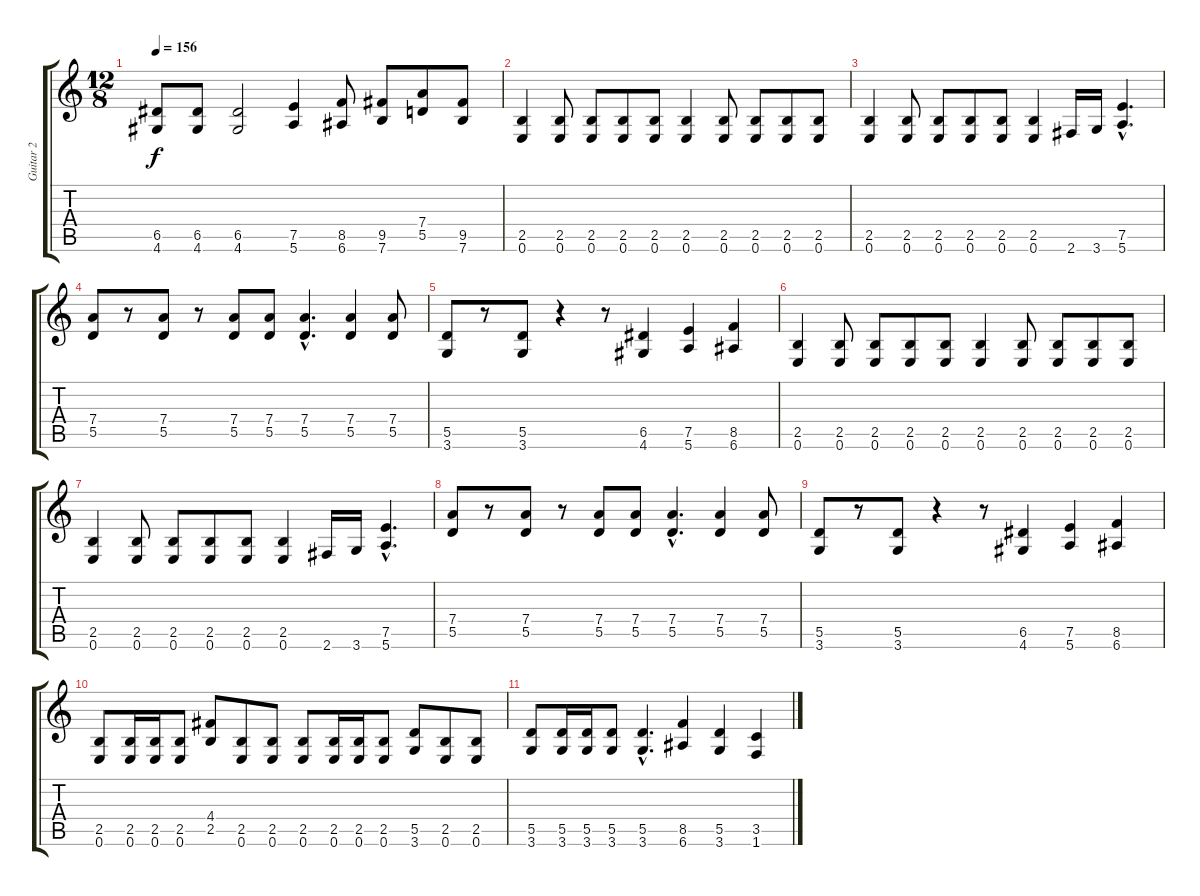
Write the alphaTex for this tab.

\track ("Guitar 2" "Guitar 2") {instrument distortionguitar}
\staff {score tabs}
\tuning (E4 B3 G3 D3 A2 E2) {hide}
\ts (12 8)
\tempo 156
\clef g2
\ks c
(6.5 4.6).8{dy f} (6.5 4.6).8 (6.5 4.6).2 (7.5 5.6).4 (8.5 6.6).8 (9.5 7.6).8 (7.4 5.5).8 (9.5 7.6).8 |
(2.5 0.6).4 (2.5 0.6).8 (2.5 0.6).8 (2.5 0.6).8 (2.5 0.6).8 (2.5 0.6).4 (2.5 0.6).8 (2.5 0.6).8 (2.5 0.6).8 (2.5 0.6).8 |
(2.5 0.6).4 (2.5 0.6).8 (2.5 0.6).8 (2.5 0.6).8 (2.5 0.6).8 (2.5 0.6).4 2.6.16 3.6.16 (7.5{hac} 5.6{hac}).4{d} |
(7.4 5.5).8 r.8 (7.4 5.5).8 r.8 (7.4 5.5).8 (7.4 5.5).8 (7.4{hac} 5.5{hac}).4{d} (7.4 5.5).4 (7.4 5.5).8 |
(5.5 3.6).8 r.8 (5.5 3.6).8 r.4 r.8 (6.5 4.6).4 (7.5 5.6).4 (8.5 6.6).4 |
(2.5 0.6).4 (2.5 0.6).8 (2.5 0.6).8 (2.5 0.6).8 (2.5 0.6).8 (2.5 0.6).4 (2.5 0.6).8 (2.5 0.6).8 (2.5 0.6).8 (2.5 0.6).8 |
(2.5 0.6).4 (2.5 0.6).8 (2.5 0.6).8 (2.5 0.6).8 (2.5 0.6).8 (2.5 0.6).4 2.6.16 3.6.16 (7.5{hac} 5.6{hac}).4{d} |
(7.4 5.5).8 r.8 (7.4 5.5).8 r.8 (7.4 5.5).8 (7.4 5.5).8 (7.4{hac} 5.5{hac}).4{d} (7.4 5.5).4 (7.4 5.5).8 |
(5.5 3.6).8 r.8 (5.5 3.6).8 r.4 r.8 (6.5 4.6).4 (7.5 5.6).4 (8.5 6.6).4 |
(2.5 0.6).8 (2.5 0.6).16 (2.5 0.6).16 (2.5 0.6).8 (4.4 2.5).8 (2.5 0.6).8 (2.5 0.6).8 (2.5 0.6).8 (2.5 0.6).16 (2.5 0.6).16 (2.5 0.6).8 (5.5 3.6).8 (2.5 0.6).8 (2.5 0.6).8 |
(5.5 3.6).8 (5.5 3.6).16 (5.5 3.6).16 (5.5 3.6).8 (5.5{hac} 3.6{hac}).4{d} (8.5 6.6).4 (5.5 3.6).4 (3.5 1.6).4
